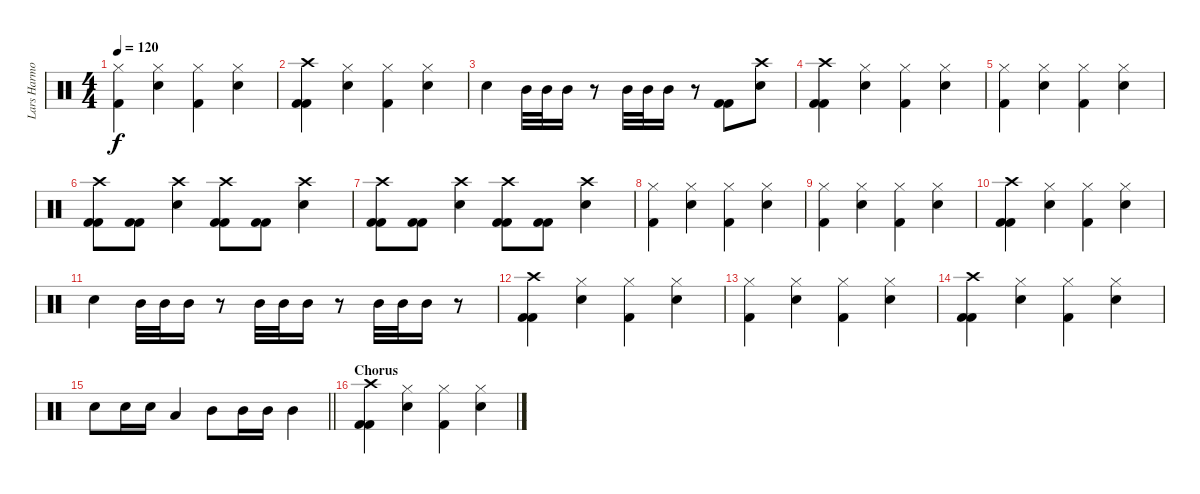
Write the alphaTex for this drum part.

\track ("Lars Harmony" "Lars Harmo") {instrument percussion}
\staff {score}
\articulation defaults
\ts (4 4)
\tempo 120
\clef neutral
\ks c
("Kick (hit) 2" "Hi-Hat (closed)").4{dy f} ("Snare (hit) 2" "Hi-Hat (closed)").4 ("Kick (hit) 2" "Hi-Hat (closed)").4 ("Snare (hit) 2" "Hi-Hat (closed)").4 |
("Crash high (hit)" "Kick (hit) 2" "Kick (hit) 2").4 ("Snare (hit) 2" "Hi-Hat (closed)").4 ("Kick (hit) 2" "Hi-Hat (closed)").4 ("Snare (hit) 2" "Hi-Hat (closed)").4 |
"Snare (hit) 2".4 "Mid Tom (hit)".32 "Mid Tom (hit)".32 "Mid Tom (hit)".16 r.8 "Mid Tom (hit)".32 "Mid Tom (hit)".32 "Mid Tom (hit)".16 r.8 ("Kick (hit) 2" "Kick (hit) 2").8 ("Snare (hit) 2" "Crash high (hit)").8 |
("Crash high (hit)" "Kick (hit) 2" "Kick (hit) 2").4 ("Snare (hit) 2" "Hi-Hat (closed)").4 ("Kick (hit) 2" "Hi-Hat (closed)").4 ("Snare (hit) 2" "Hi-Hat (closed)").4 |
("Kick (hit) 2" "Hi-Hat (closed)").4 ("Snare (hit) 2" "Hi-Hat (closed)").4 ("Kick (hit) 2" "Hi-Hat (closed)").4 ("Snare (hit) 2" "Hi-Hat (closed)").4 |
("Kick (hit) 2" "Kick (hit) 2" "Crash high (hit)").8 ("Kick (hit) 2" "Kick (hit) 2").8 ("Snare (hit) 2" "Crash high (hit)").4 ("Kick (hit) 2" "Kick (hit) 2" "Crash high (hit)").8 ("Kick (hit) 2" "Kick (hit) 2").8 ("Snare (hit) 2" "Crash high (hit)").4 |
("Kick (hit) 2" "Kick (hit) 2" "Crash high (hit)").8 ("Kick (hit) 2" "Kick (hit) 2").8 ("Snare (hit) 2" "Crash high (hit)").4 ("Kick (hit) 2" "Kick (hit) 2" "Crash high (hit)").8 ("Kick (hit) 2" "Kick (hit) 2").8 ("Snare (hit) 2" "Crash high (hit)").4 |
("Kick (hit) 2" "Hi-Hat (closed)").4 ("Snare (hit) 2" "Hi-Hat (closed)").4 ("Kick (hit) 2" "Hi-Hat (closed)").4 ("Snare (hit) 2" "Hi-Hat (closed)").4 |
("Kick (hit) 2" "Hi-Hat (closed)").4 ("Snare (hit) 2" "Hi-Hat (closed)").4 ("Kick (hit) 2" "Hi-Hat (closed)").4 ("Snare (hit) 2" "Hi-Hat (closed)").4 |
("Crash high (hit)" "Kick (hit) 2" "Kick (hit) 2").4 ("Snare (hit) 2" "Hi-Hat (closed)").4 ("Kick (hit) 2" "Hi-Hat (closed)").4 ("Snare (hit) 2" "Hi-Hat (closed)").4 |
"Snare (hit) 2".4 "Mid Tom (hit)".32 "Mid Tom (hit)".32 "Mid Tom (hit)".16 r.8 "Mid Tom (hit)".32 "Mid Tom (hit)".32 "Mid Tom (hit)".16 r.8 "Mid Tom (hit)".32 "Mid Tom (hit)".32 "Mid Tom (hit)".16 r.8 |
("Crash high (hit)" "Kick (hit) 2" "Kick (hit) 2").4 ("Snare (hit) 2" "Hi-Hat (closed)").4 ("Kick (hit) 2" "Hi-Hat (closed)").4 ("Snare (hit) 2" "Hi-Hat (closed)").4 |
("Kick (hit) 2" "Hi-Hat (closed)").4 ("Snare (hit) 2" "Hi-Hat (closed)").4 ("Kick (hit) 2" "Hi-Hat (closed)").4 ("Snare (hit) 2" "Hi-Hat (closed)").4 |
("Crash high (hit)" "Kick (hit) 2" "Kick (hit) 2").4 ("Snare (hit) 2" "Hi-Hat (closed)").4 ("Kick (hit) 2" "Hi-Hat (closed)").4 ("Snare (hit) 2" "Hi-Hat (closed)").4 |
\barLineRight lightlight "Snare (hit) 2".8 "Snare (hit) 2".16 "Snare (hit) 2".16 "Low Floor Tom (hit)".4 "Mid Tom (hit)".8 "Mid Tom (hit)".16 "Mid Tom (hit)".16 "Mid Tom (hit)".4
|
\section ("" "Chorus")
("Kick (hit) 2" "Kick (hit) 2" "Crash high (hit)").4 ("Snare (hit) 2" "Hi-Hat (closed)").4 ("Kick (hit) 2" "Hi-Hat (closed)").4 ("Snare (hit) 2" "Hi-Hat (closed)").4
